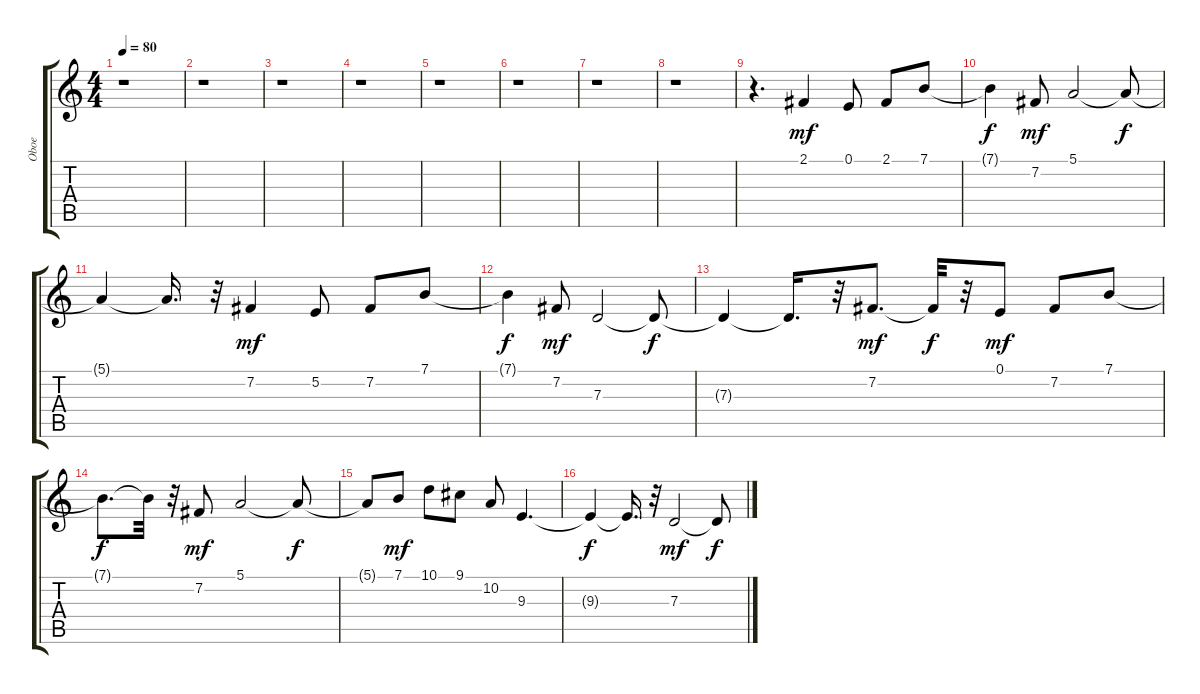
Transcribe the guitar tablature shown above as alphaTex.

\track ("Oboe" "Oboe") {instrument oboe}
\staff {score tabs}
\tuning (E4 B3 G3 D3 A2 E2) {hide}
\ts (4 4)
\tempo 80
\clef g2
\ks c
r.1{dy mf} |
r.1 |
r.1 |
r.1 |
r.1 |
r.1 |
r.1 |
r.1 |
r.4{d} 2.1.4 0.1.8 2.1.8 7.1.8 |
7.1{t}.4{dy f} 7.2.8{dy mf} 5.1.2 5.1{t}.8{dy f} |
5.1{t}.4 5.1{t}.16{d} r.32 7.2.4{dy mf} 5.2.8 7.2.8 7.1.8 |
7.1{t}.4{dy f} 7.2.8{dy mf} 7.3.2 7.3{t}.8{dy f} |
7.3{t}.4 7.3{t}.16{d} r.32 7.2.8{d dy mf} 7.2{t}.32{dy f} r.32 0.1.8{dy mf} 7.2.8 7.1.8 |
7.1{t}.8{d dy f} 7.1{t}.32 r.32 7.2.8{dy mf} 5.1.2 5.1{t}.8{dy f} |
5.1{t}.8 7.1.8{dy mf} 10.1.8 9.1.8 10.2.8 9.3.4{d} |
9.3{t}.4{dy f} 9.3{t}.16{d} r.32 7.3.2{dy mf} 7.3{t}.8{dy f}
